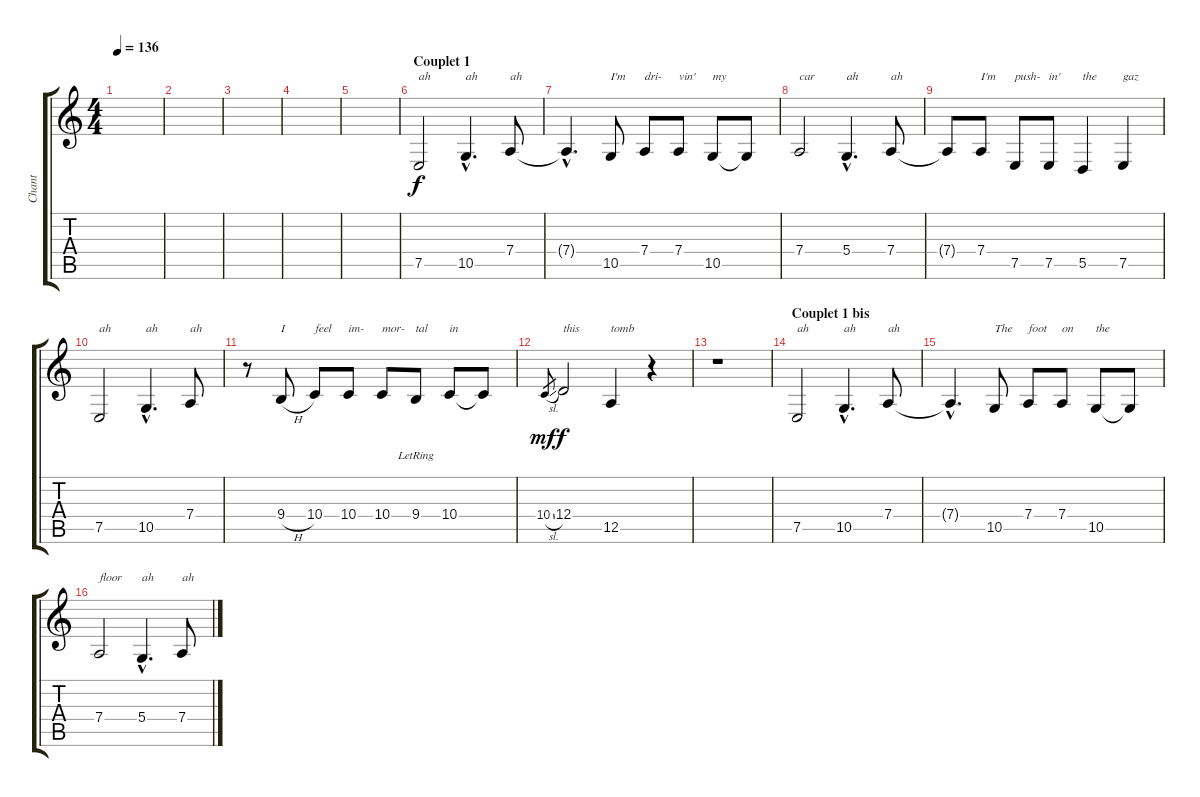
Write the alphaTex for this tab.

\track ("Chant" "Chant") {instrument electricgrandpiano}
\staff {score tabs}
\tuning (E4 B3 G3 D3 A2 E2) {hide}
\ts (4 4)
\tempo 136
\clef g2
\ks c
|
|
|
|
|
\section ("" "Couplet 1")
7.5.2{txt "ah"} 10.5{hac}.4{d txt "ah"} 7.4.8{txt "ah"} |
7.4{hac t}.4{d} 10.5.8{txt "I'm"} 7.4.8{txt "dri-"} 7.4.8{txt "vin'"} 10.5.8{txt "my"} 10.5{t}.8 |
7.4.2{txt "car"} 5.4{hac}.4{d txt "ah"} 7.4.8{txt "ah"} |
7.4{t}.8 7.4.8{txt "I'm"} 7.5.8{txt "push-"} 7.5.8{txt "in'"} 5.5.4{txt "the"} 7.5.4{txt "gaz"} |
7.5.2{txt "ah"} 10.5{hac}.4{d txt "ah"} 7.4.8{txt "ah"} |
r.8 9.4{h}.8{txt "I"} 10.4.8{txt "feel"} 10.4.8{txt "im-"} 10.4.8{txt "mor-"} 9.4{lr}.8{txt "tal"} 10.4.8{txt "in"} 10.4{t}.8 |
10.4{sl}.8{gr dy mf} 12.4.2{txt "this" dy f} 12.5.4{txt "tomb"} r.4 |
r.1 |
\section ("" "Couplet 1 bis")
7.5.2{txt "ah"} 10.5{hac}.4{d txt "ah"} 7.4.8{txt "ah"} |
7.4{hac t}.4{d} 10.5.8{txt "The"} 7.4.8{txt "foot"} 7.4.8{txt "on"} 10.5.8{txt "the"} 10.5{t}.8 |
7.4.2{txt "floor"} 5.4{hac}.4{d txt "ah"} 7.4.8{txt "ah"}
